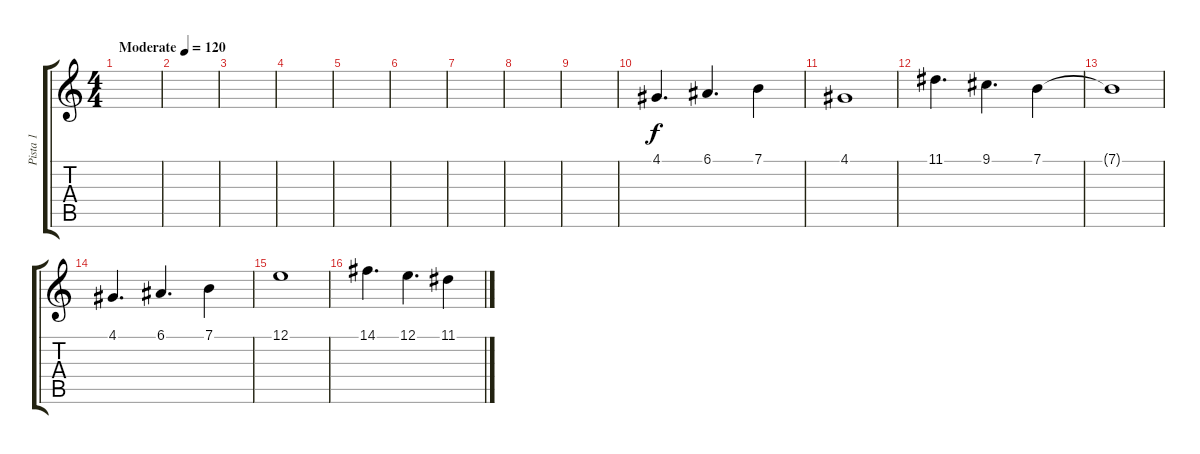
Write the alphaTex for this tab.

\track ("Pista 1" "Pista 1") {instrument acousticgrandpiano}
\staff {score tabs}
\tuning (E4 B3 G3 D3 A2 E2) {hide}
\ts (4 4)
\tempo (120 "Moderate")
\clef g2
\ks c
|
|
|
|
|
|
|
|
|
4.1.4{d} 6.1.4{d} 7.1.4 |
4.1.1 |
11.1.4{d} 9.1.4{d} 7.1.4 |
7.1{t}.1 |
4.1.4{d} 6.1.4{d} 7.1.4 |
12.1.1 |
14.1.4{d} 12.1.4{d} 11.1.4
